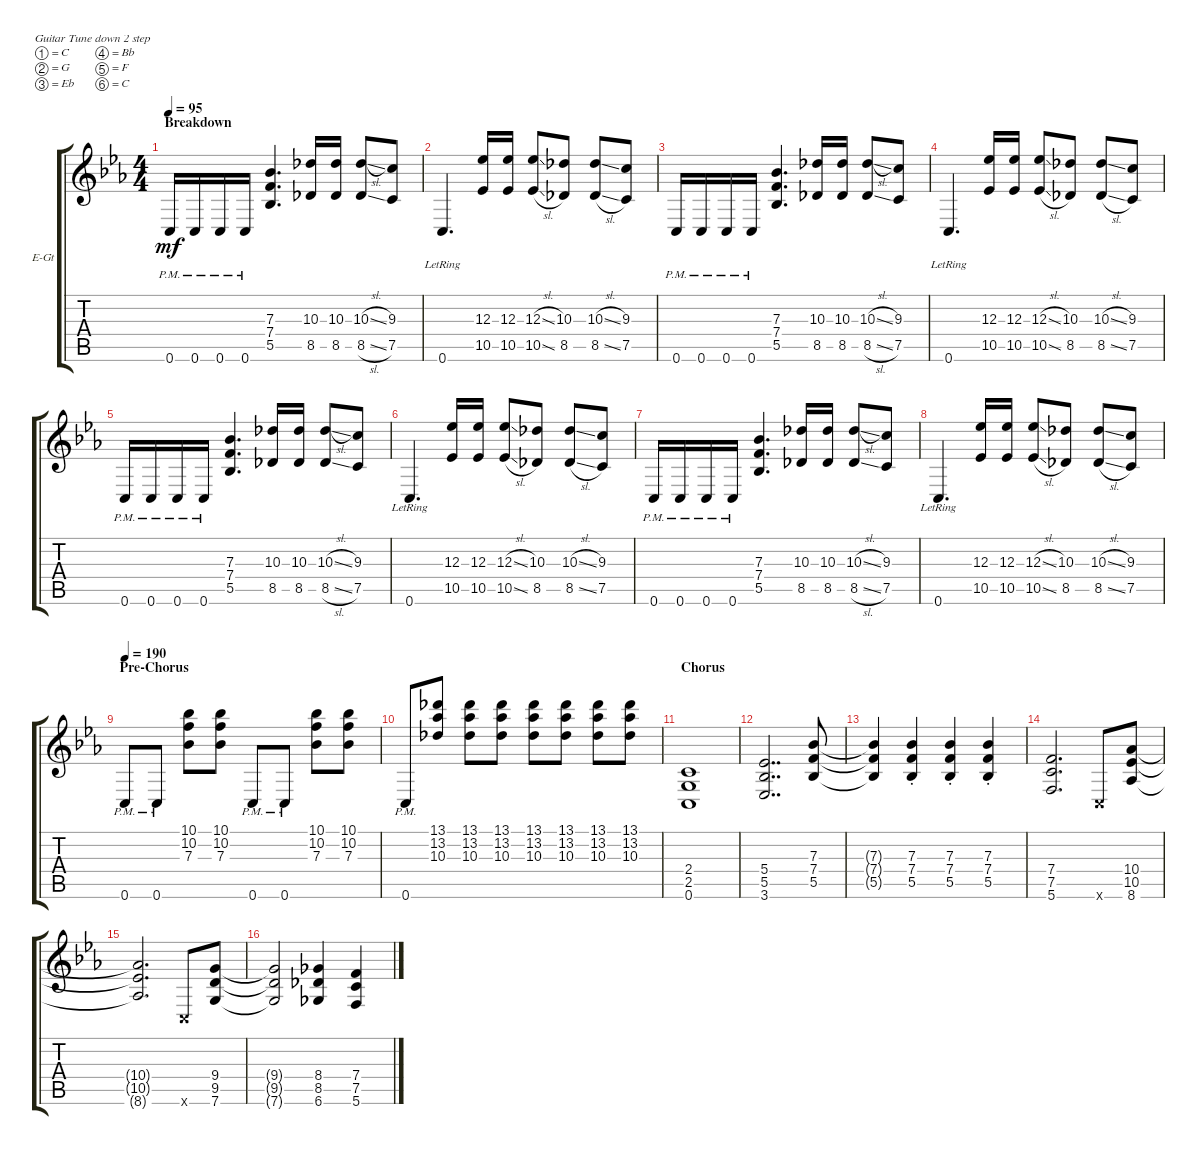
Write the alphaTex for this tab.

\defaultSystemsLayout 4
\bracketExtendMode groupsimilarinstruments
\firstSystemTrackNameOrientation horizontal
\otherSystemsTrackNameOrientation horizontal
\track ("Electric Guitar" "E-Gt") {instrument distortionguitar}
\staff {score tabs}
\tuning (C4 G3 Eb3 Bb2 F2 C2)
\ts (4 4)
\section ("" "Breakdown")
\tempo 95
\clef g2
\ks cminor
0.6{pm}.16{dy mf} 0.6{pm}.16 0.6{pm}.16 0.6{pm}.16 (5.5 7.4 7.3).4{d} (8.5 10.3).16 (10.3 8.5).16 (8.5{sl} 10.3{sl}).8 (9.3 7.5).8 |
0.6{lr}.4{d} (10.5 12.3).16 (12.3 10.5).16 (12.3{sl} 10.5{sl}).8 (10.3 8.5).8 (10.3{sl} 8.5{sl}).8 (9.3 7.5).8 |
0.6{pm}.16 0.6{pm}.16 0.6{pm}.16 0.6{pm}.16 (5.5 7.4 7.3).4{d} (8.5 10.3).16 (10.3 8.5).16 (8.5{sl} 10.3{sl}).8 (9.3 7.5).8 |
0.6{lr}.4{d} (10.5 12.3).16 (12.3 10.5).16 (12.3{sl} 10.5{sl}).8 (10.3 8.5).8 (10.3{sl} 8.5{sl}).8 (9.3 7.5).8 |
0.6{pm}.16 0.6{pm}.16 0.6{pm}.16 0.6{pm}.16 (5.5 7.4 7.3).4{d} (8.5 10.3).16 (10.3 8.5).16 (8.5{sl} 10.3{sl}).8 (9.3 7.5).8 |
0.6{lr}.4{d} (10.5 12.3).16 (12.3 10.5).16 (12.3{sl} 10.5{sl}).8 (10.3 8.5).8 (10.3{sl} 8.5{sl}).8 (9.3 7.5).8 |
0.6{pm}.16 0.6{pm}.16 0.6{pm}.16 0.6{pm}.16 (5.5 7.4 7.3).4{d} (8.5 10.3).16 (10.3 8.5).16 (8.5{sl} 10.3{sl}).8 (9.3 7.5).8 |
0.6{lr}.4{d} (10.5 12.3).16 (12.3 10.5).16 (12.3{sl} 10.5{sl}).8 (10.3 8.5).8 (10.3{sl} 8.5{sl}).8 (9.3 7.5).8 |
\section ("" "Pre-Chorus")
\tempo (190 0.00625)
0.6{pm}.8 0.6{pm}.8 (7.3 10.1 10.2).8 (7.3 10.1 10.2).8 0.6{pm}.8 0.6{pm}.8 (7.3 10.1 10.2).8 (7.3 10.1 10.2).8 |
0.6{pm}.8 (13.1 10.3 13.2).8 (13.1 10.3 13.2).8 (13.1 10.3 13.2).8 (13.1 10.3 13.2).8 (13.1 10.3 13.2).8 (13.1 10.3 13.2).8 (13.1 10.3 13.2).8 |
\section ("" "Chorus")
(0.6 2.5 2.4).1 |
(5.4 5.5 3.6).2{dd} (5.5 7.4 7.3).8 |
(5.5{t} 7.4{t} 7.3{t}).4 (5.5 7.4 7.3{st}).4 (5.5 7.4 7.3{st}).4 (5.5 7.4 7.3{st}).4 |
(5.6 7.5 7.4).2{d} 0.6{x}.8 (8.6 10.5 10.4).8 |
(8.6{t} 10.5{t} 10.4{t}).2{d} 0.6{x}.8 (7.6 9.5 9.4).8 |
(9.4{t} 9.5{t} 7.6{t}).2 (6.6 8.5 8.4).4 (5.6 7.4 7.5).4
